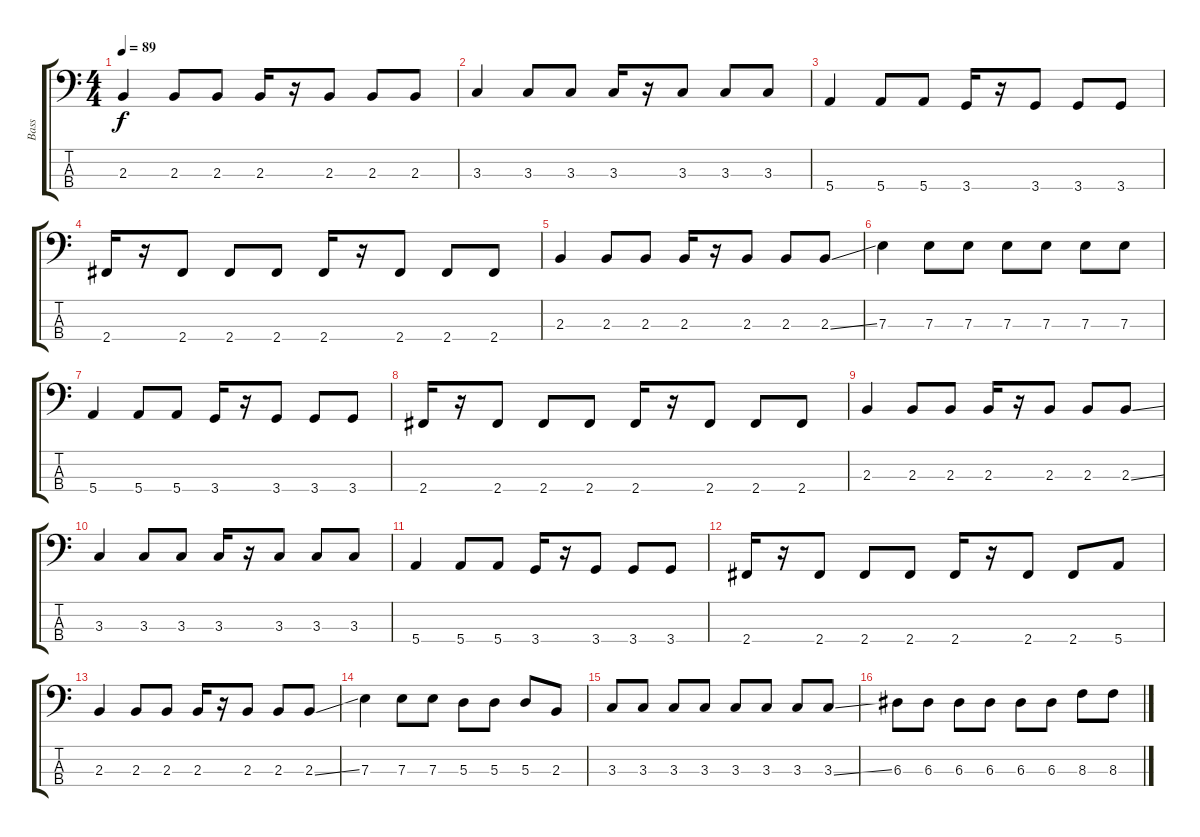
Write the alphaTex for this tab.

\track ("Bass" "Bass") {instrument electricbassfinger}
\staff {score tabs}
\tuning (G2 D2 A1 E1) {hide}
\ts (4 4)
\tempo 89
\clef f4
\ks c
2.3.4{dy f} 2.3.8 2.3.8 2.3.16 r.16 2.3.8 2.3.8 2.3.8 |
3.3.4 3.3.8 3.3.8 3.3.16 r.16 3.3.8 3.3.8 3.3.8 |
5.4.4 5.4.8 5.4.8 3.4.16 r.16 3.4.8 3.4.8 3.4.8 |
2.4.16 r.16 2.4.8 2.4.8 2.4.8 2.4.16 r.16 2.4.8 2.4.8 2.4.8 |
2.3.4 2.3.8 2.3.8 2.3.16 r.16 2.3.8 2.3.8 2.3{ss}.8 |
7.3.4 7.3.8 7.3.8 7.3.8 7.3.8 7.3.8 7.3.8 |
5.4.4 5.4.8 5.4.8 3.4.16 r.16 3.4.8 3.4.8 3.4.8 |
2.4.16 r.16 2.4.8 2.4.8 2.4.8 2.4.16 r.16 2.4.8 2.4.8 2.4.8 |
2.3.4 2.3.8 2.3.8 2.3.16 r.16 2.3.8 2.3.8 2.3{ss}.8 |
3.3.4 3.3.8 3.3.8 3.3.16 r.16 3.3.8 3.3.8 3.3.8 |
5.4.4 5.4.8 5.4.8 3.4.16 r.16 3.4.8 3.4.8 3.4.8 |
2.4.16 r.16 2.4.8 2.4.8 2.4.8 2.4.16 r.16 2.4.8 2.4.8 5.4.8 |
2.3.4 2.3.8 2.3.8 2.3.16 r.16 2.3.8 2.3.8 2.3{ss}.8 |
7.3.4 7.3.8 7.3.8 5.3.8 5.3.8 5.3.8 2.3.8 |
3.3.8 3.3.8 3.3.8 3.3.8 3.3.8 3.3.8 3.3.8 3.3{ss}.8 |
6.3.8 6.3.8 6.3.8 6.3.8 6.3.8 6.3.8 8.3.8 8.3.8
